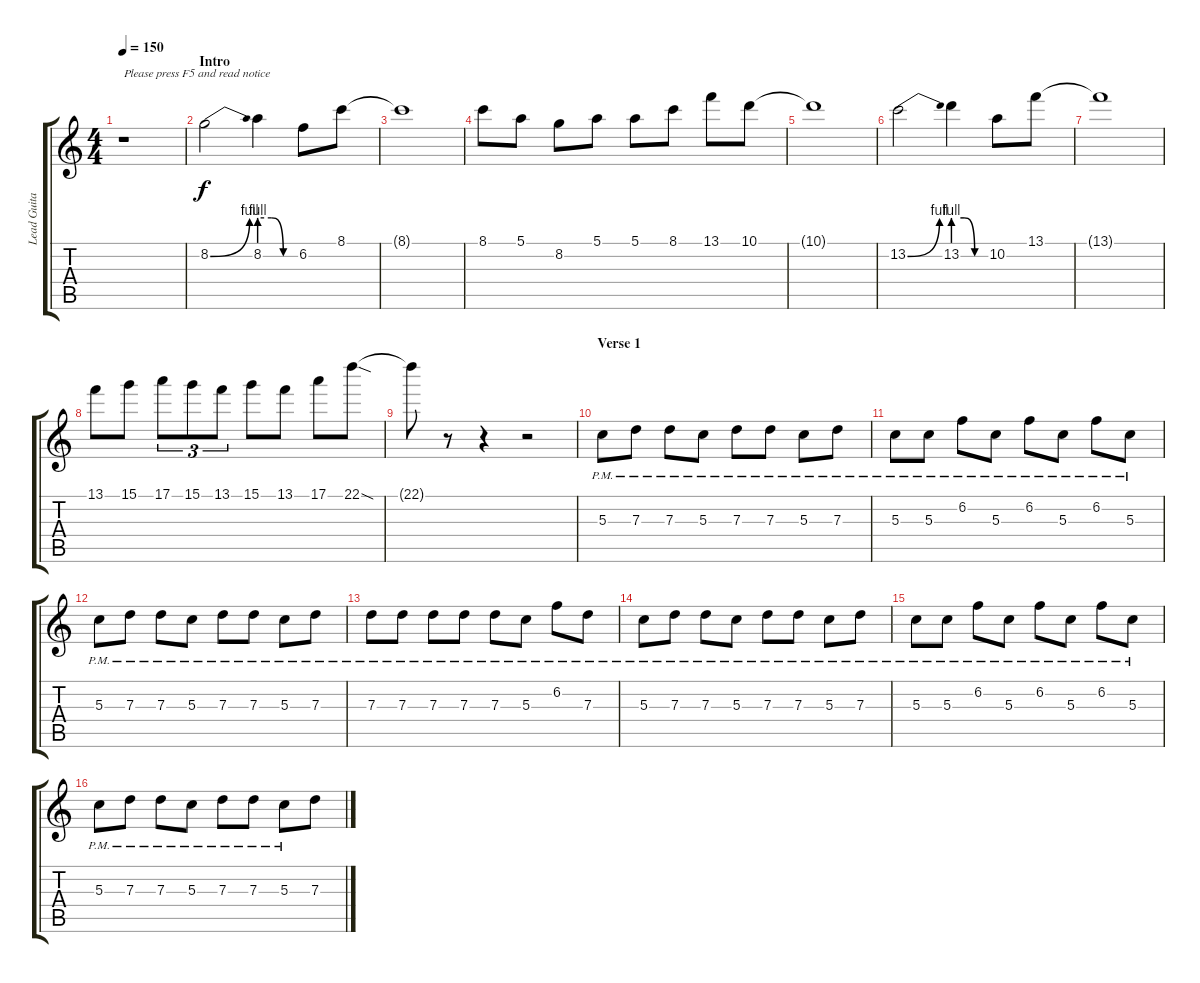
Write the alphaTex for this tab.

\track ("Lead Guitar" "Lead Guita") {instrument distortionguitar}
\staff {score tabs}
\tuning (E4 B3 G3 D3 A2 E2) {hide}
\ts (4 4)
\tempo 150
\clef g2
\ks c
r.1{txt "Please press F5 and read notice" dy f instrument distortionguitar} |
\section ("" "Intro")
8.2{be (bend 0 0 60 4)}.2 8.2{be (custom 0 4 20 4 40 0 60 0)}.4 6.2.8 8.1.8 |
8.1{t}.1 |
8.1.8 5.1.8 8.2.8 5.1.8 5.1.8 8.1.8 13.1.8 10.1.8 |
10.1{t}.1 |
13.2{be (bend 0 0 60 4)}.2 13.2{be (custom 0 4 20 4 40 0 60 0)}.4 10.2.8 13.1.8 |
13.1{t}.1 |
13.1.8 15.1.8 17.1.8{tu (3 2)} 15.1.8{tu (3 2)} 13.1.8{tu (3 2)} 15.1.8 13.1.8 17.1.8 22.1{sod}.8 |
22.1{t}.8 r.8 r.4 r.2 |
\section ("" "Verse 1")
5.3{pm}.8 7.3{pm}.8 7.3{pm}.8 5.3{pm}.8 7.3{pm}.8 7.3{pm}.8 5.3{pm}.8 7.3{pm}.8 |
5.3{pm}.8 5.3{pm}.8 6.2{pm}.8 5.3{pm}.8 6.2{pm}.8 5.3{pm}.8 6.2{pm}.8 5.3{pm}.8 |
5.3{pm}.8 7.3{pm}.8 7.3{pm}.8 5.3{pm}.8 7.3{pm}.8 7.3{pm}.8 5.3{pm}.8 7.3{pm}.8 |
7.3{pm}.8 7.3{pm}.8 7.3{pm}.8 7.3{pm}.8 7.3{pm}.8 5.3{pm}.8 6.2{pm}.8 7.3{pm}.8 |
5.3{pm}.8 7.3{pm}.8 7.3{pm}.8 5.3{pm}.8 7.3{pm}.8 7.3{pm}.8 5.3{pm}.8 7.3{pm}.8 |
5.3{pm}.8 5.3{pm}.8 6.2{pm}.8 5.3{pm}.8 6.2{pm}.8 5.3{pm}.8 6.2{pm}.8 5.3{pm}.8 |
5.3{pm}.8 7.3{pm}.8 7.3{pm}.8 5.3{pm}.8 7.3{pm}.8 7.3{pm}.8 5.3{pm}.8 7.3.8
